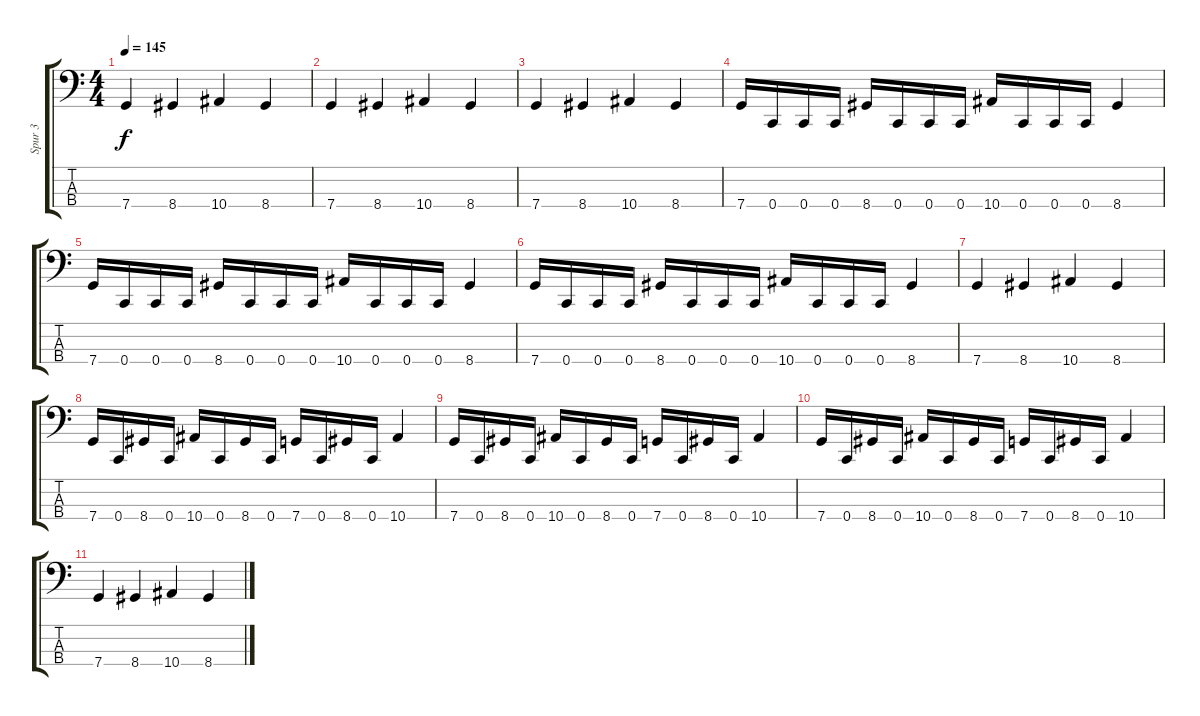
\track ("Spur 3" "Spur 3") {instrument electricbasspick}
\staff {score tabs}
\tuning (F2 C2 G1 C1) {hide}
\ts (4 4)
\tempo 145
\clef f4
\ks c
7.4.4{dy f instrument electricbasspick} 8.4.4 10.4.4 8.4.4 |
7.4.4 8.4.4 10.4.4 8.4.4 |
7.4.4 8.4.4 10.4.4 8.4.4 |
7.4.16 0.4.16 0.4.16 0.4.16 8.4.16 0.4.16 0.4.16 0.4.16 10.4.16 0.4.16 0.4.16 0.4.16 8.4.4 |
7.4.16 0.4.16 0.4.16 0.4.16 8.4.16 0.4.16 0.4.16 0.4.16 10.4.16 0.4.16 0.4.16 0.4.16 8.4.4 |
7.4.16 0.4.16 0.4.16 0.4.16 8.4.16 0.4.16 0.4.16 0.4.16 10.4.16 0.4.16 0.4.16 0.4.16 8.4.4 |
7.4.4 8.4.4 10.4.4 8.4.4 |
7.4.16 0.4.16 8.4.16 0.4.16 10.4.16 0.4.16 8.4.16 0.4.16 7.4.16 0.4.16 8.4.16 0.4.16 10.4.4 |
7.4.16 0.4.16 8.4.16 0.4.16 10.4.16 0.4.16 8.4.16 0.4.16 7.4.16 0.4.16 8.4.16 0.4.16 10.4.4 |
7.4.16 0.4.16 8.4.16 0.4.16 10.4.16 0.4.16 8.4.16 0.4.16 7.4.16 0.4.16 8.4.16 0.4.16 10.4.4 |
7.4.4 8.4.4 10.4.4 8.4.4
